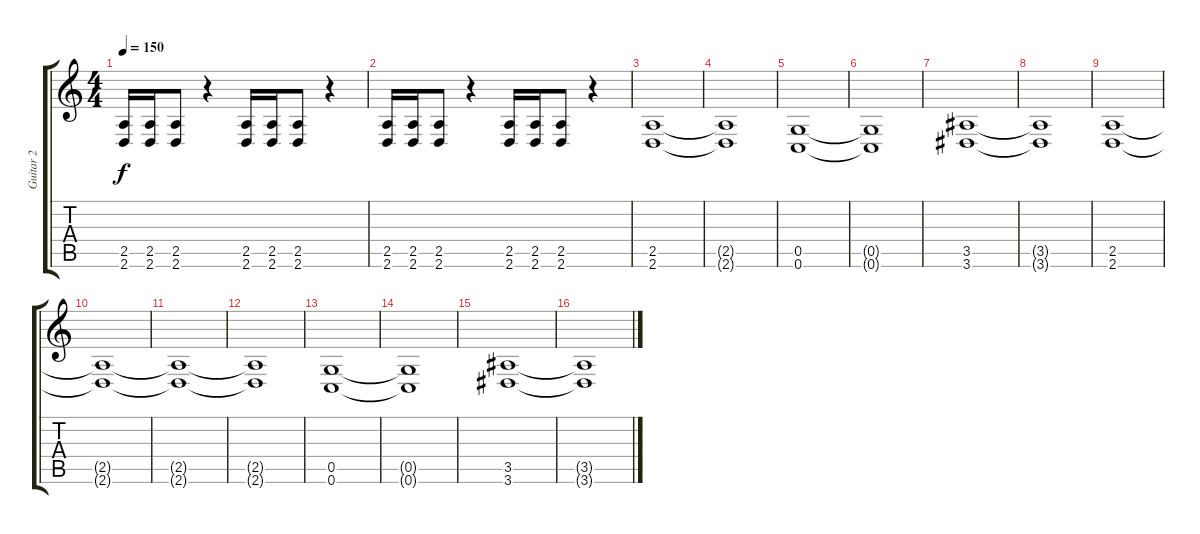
\track ("Guitar 2" "Guitar 2") {instrument distortionguitar}
\staff {score tabs}
\tuning (D4 A3 F3 C3 G2 C2) {hide}
\ts (4 4)
\tempo 150
\clef g2
\ks c
(2.5 2.6).16{dy f} (2.5 2.6).16 (2.5 2.6).8 r.4 (2.5 2.6).16 (2.5 2.6).16 (2.5 2.6).8 r.4 |
(2.5 2.6).16 (2.5 2.6).16 (2.5 2.6).8 r.4 (2.5 2.6).16 (2.5 2.6).16 (2.5 2.6).8 r.4 |
(2.5 2.6).1{volume 6} |
(2.5{t} 2.6{t}).1 |
(0.5 0.6).1 |
(0.5{t} 0.6{t}).1 |
(3.5 3.6).1 |
(3.5{t} 3.6{t}).1 |
(2.5 2.6).1 |
(2.5{t} 2.6{t}).1 |
(2.5{t} 2.6{t}).1 |
(2.5{t} 2.6{t}).1 |
(0.5 0.6).1 |
(0.5{t} 0.6{t}).1 |
(3.5 3.6).1 |
(3.5{t} 3.6{t}).1
